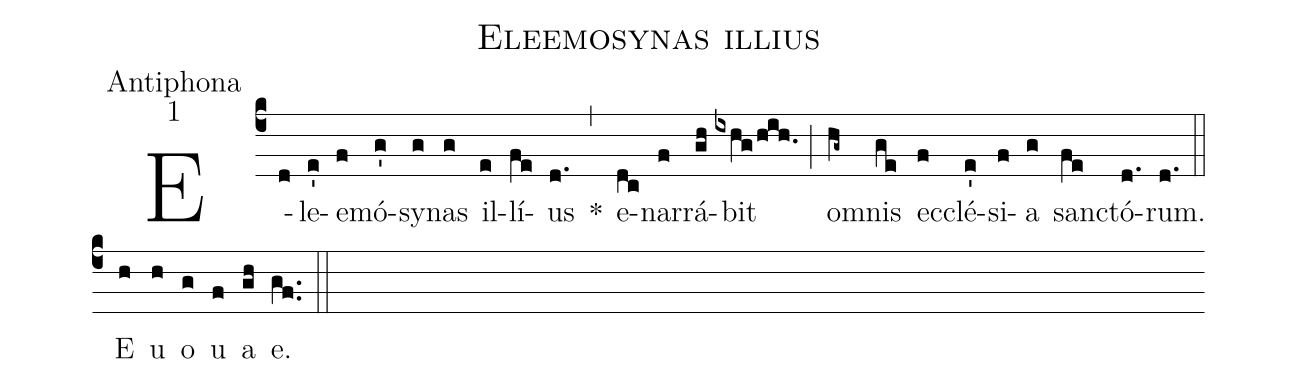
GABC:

name:Eleemosynas illius;
office-part:Antiphona;
mode:1;
%%
(c4) E(d)le(e')e(f)mó(g')sy(g)nas(g) il(e)lí(fe)us(d.) *(,) e(dc)nar(f)rá(gh)bit(ixhg/hih.) (;) o(hg~)mnis(ge) ec(f)clé(e')si(f)a(g) san(fe)ctó(d.)rum.(d.) (::) <eu>E(h) u(h) o(g) u(f) a(gh) e.</eu>(gf..) (::)
